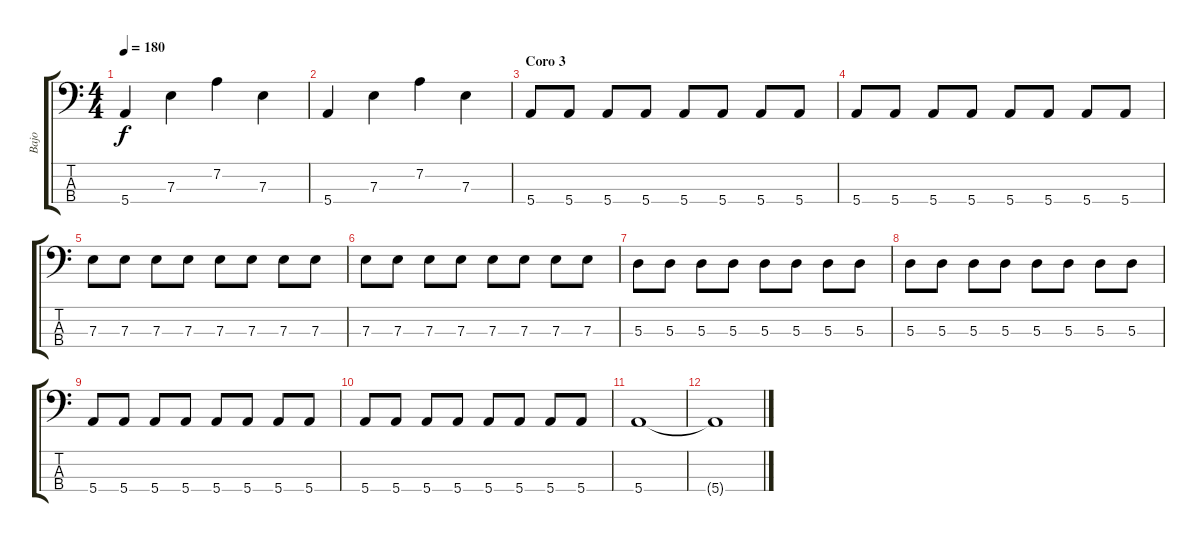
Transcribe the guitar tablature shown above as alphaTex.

\track ("Bajo" "Bajo") {instrument electricbasspick}
\staff {score tabs}
\tuning (G2 D2 A1 E1) {hide}
\ts (4 4)
\tempo 180
\clef f4
\ks c
5.4.4{dy f} 7.3.4 7.2.4 7.3.4 |
5.4.4 7.3.4 7.2.4 7.3.4 |
\section ("" "Coro 3")
5.4.8 5.4.8 5.4.8 5.4.8 5.4.8 5.4.8 5.4.8 5.4.8 |
5.4.8 5.4.8 5.4.8 5.4.8 5.4.8 5.4.8 5.4.8 5.4.8 |
7.3.8 7.3.8 7.3.8 7.3.8 7.3.8 7.3.8 7.3.8 7.3.8 |
7.3.8 7.3.8 7.3.8 7.3.8 7.3.8 7.3.8 7.3.8 7.3.8 |
5.3.8 5.3.8 5.3.8 5.3.8 5.3.8 5.3.8 5.3.8 5.3.8 |
5.3.8 5.3.8 5.3.8 5.3.8 5.3.8 5.3.8 5.3.8 5.3.8 |
5.4.8 5.4.8 5.4.8 5.4.8 5.4.8 5.4.8 5.4.8 5.4.8 |
5.4.8 5.4.8 5.4.8 5.4.8 5.4.8 5.4.8 5.4.8 5.4.8 |
5.4.1 |
5.4{t}.1
